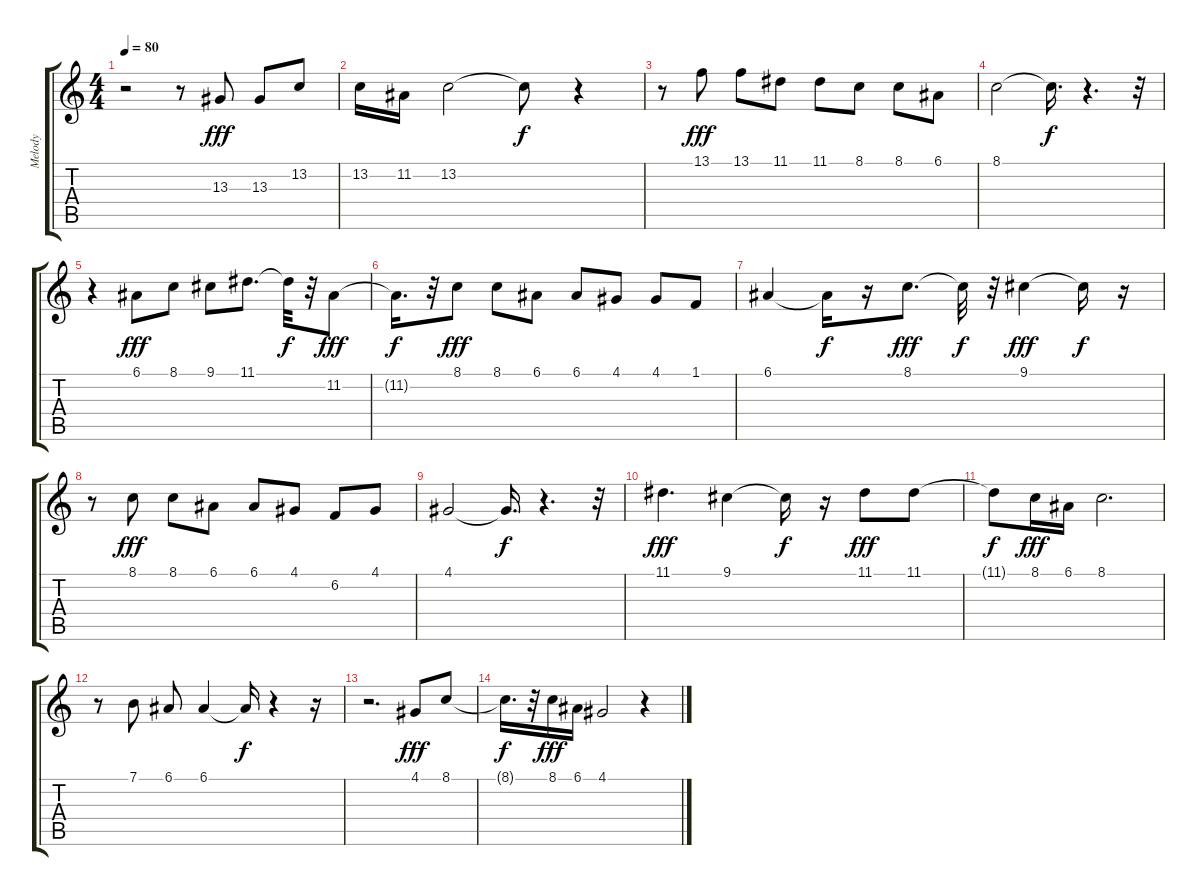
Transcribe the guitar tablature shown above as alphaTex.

\track ("Melody" "Melody") {instrument voiceoohs}
\staff {score tabs}
\tuning (E4 B3 G3 D3 A2 E2) {hide}
\ts (4 4)
\tempo 80
\clef g2
\ks c
r.2{dy fff} r.8 13.3.8 13.3.8 13.2.8 |
13.2.16 11.2.16 13.2.2 13.2{t}.8{dy f} r.4 |
r.8 13.1.8{dy fff} 13.1.8 11.1.8 11.1.8 8.1.8 8.1.8 6.1.8 |
8.1.2 8.1{t}.16{d dy f} r.4{d} r.32 |
r.4 6.1.8{dy fff} 8.1.8 9.1.8 11.1.8{d} 11.1{t}.32{dy f} r.32 11.2.8{dy fff} |
11.2{t}.16{d dy f} r.32 8.1.8{dy fff} 8.1.8 6.1.8 6.1.8 4.1.8 4.1.8 1.1.8 |
6.1.4 6.1{t}.16{dy f} r.16 8.1.8{d dy fff} 8.1{t}.32{dy f} r.32 9.1.4{dy fff} 9.1{t}.16{dy f} r.16 |
r.8 8.1.8{dy fff} 8.1.8 6.1.8 6.1.8 4.1.8 6.2.8 4.1.8 |
4.1.2 4.1{t}.16{d dy f} r.4{d} r.32 |
11.1.4{d dy fff} 9.1.4 9.1{t}.16{dy f} r.16 11.1.8{dy fff} 11.1.8 |
11.1{t}.8{dy f} 8.1.16{dy fff} 6.1.16 8.1.2{d} |
r.8 7.1.8 6.1.8 6.1.4 6.1{t}.16{dy f} r.4 r.16 |
r.2{d} 4.1.8{dy fff} 8.1.8 |
8.1{t}.16{d dy f} r.32 8.1.16{dy fff} 6.1.16 4.1.2 r.4
